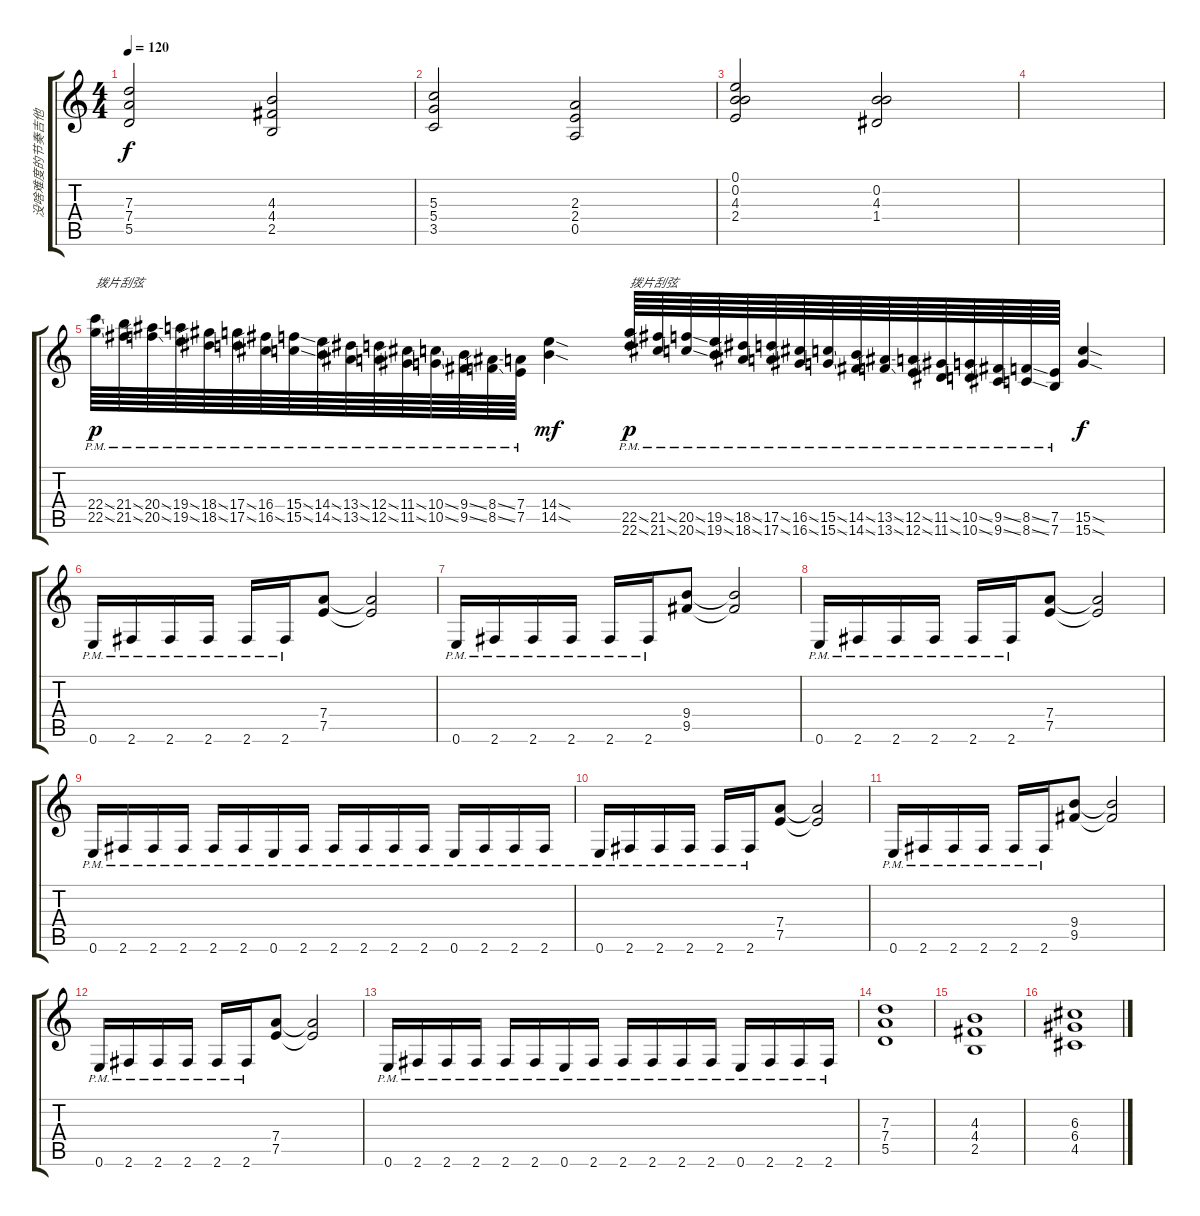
\track ("没啥难度的节奏吉他" "没啥难度的节奏吉他") {instrument distortionguitar}
\staff {score tabs}
\tuning (E4 B3 G3 D3 A2 E2) {hide}
\ts (4 4)
\tempo 120
\clef g2
\ks c
(7.3 7.4 5.5).2{dy f} (4.3 4.4 2.5).2 |
(5.3 5.4 3.5).2 (2.3 2.4 0.5).2 |
(0.1 0.2 4.3 2.4).2 (0.2 4.3 1.4).2 |
|
(22.4{ss pm} 22.5{ss pm}).64{txt "拨片刮弦" dy p} (21.4{ss pm} 21.5{ss pm}).64 (20.4{ss pm} 20.5{ss pm}).64 (19.4{ss pm} 19.5{ss pm}).64 (18.4{ss pm} 18.5{ss pm}).64 (17.4{ss pm} 17.5{ss pm}).64 (16.4{pm} 16.5{ss pm}).64 (15.4{ss pm} 15.5{ss pm}).64 (14.4{ss pm} 14.5{ss pm}).64 (13.4{ss pm} 13.5{ss pm}).64 (12.4{ss pm} 12.5{ss pm}).64 (11.4{ss pm} 11.5{ss pm}).64 (10.4{ss pm} 10.5{ss pm}).64 (9.4{ss pm} 9.5{ss pm}).64 (8.4{ss pm} 8.5{ss pm}).64 (7.4{pm} 7.5{pm}).64 (14.4{sod} 14.5{sod}).4{dy mf} (22.5{ss pm} 22.6{ss}).64{txt "拨片刮弦" dy p} (21.5{ss pm} 21.6{ss}).64 (20.5{ss pm} 20.6{ss}).64 (19.5{ss pm} 19.6{ss}).64 (18.5{ss pm} 18.6{ss}).64 (17.5{ss pm} 17.6{ss}).64 (16.5{ss pm} 16.6{ss}).64 (15.5{ss pm} 15.6{ss}).64 (14.5{ss pm} 14.6{ss}).64 (13.5{ss pm} 13.6{ss}).64 (12.5{ss pm} 12.6{ss}).64 (11.5{ss pm} 11.6{ss}).64 (10.5{ss pm} 10.6{ss}).64 (9.5{ss pm} 9.6{ss}).64 (8.5{ss pm} 8.6{ss}).64 (7.5{pm} 7.6).64 (15.5{sod} 15.6{sod}).4{dy f} |
0.6{pm}.16 2.6{pm}.16 2.6{pm}.16 2.6{pm}.16 2.6{pm}.16 2.6{pm}.16 (7.4 7.5).8 (7.4{t} 7.5{t}).2 |
0.6{pm}.16 2.6{pm}.16 2.6{pm}.16 2.6{pm}.16 2.6{pm}.16 2.6{pm}.16 (9.4 9.5).8 (9.4{t} 9.5{t}).2 |
0.6{pm}.16 2.6{pm}.16 2.6{pm}.16 2.6{pm}.16 2.6{pm}.16 2.6{pm}.16 (7.4 7.5).8 (7.4{t} 7.5{t}).2 |
0.6{pm}.16 2.6{pm}.16 2.6{pm}.16 2.6{pm}.16 2.6{pm}.16 2.6{pm}.16 0.6{pm}.16 2.6{pm}.16 2.6{pm}.16 2.6{pm}.16 2.6{pm}.16 2.6{pm}.16 0.6{pm}.16 2.6{pm}.16 2.6{pm}.16 2.6{pm}.16 |
0.6{pm}.16 2.6{pm}.16 2.6{pm}.16 2.6{pm}.16 2.6{pm}.16 2.6{pm}.16 (7.4 7.5).8 (7.4{t} 7.5{t}).2 |
0.6{pm}.16 2.6{pm}.16 2.6{pm}.16 2.6{pm}.16 2.6{pm}.16 2.6{pm}.16 (9.4 9.5).8 (9.4{t} 9.5{t}).2 |
0.6{pm}.16 2.6{pm}.16 2.6{pm}.16 2.6{pm}.16 2.6{pm}.16 2.6{pm}.16 (7.4 7.5).8 (7.4{t} 7.5{t}).2 |
0.6{pm}.16 2.6{pm}.16 2.6{pm}.16 2.6{pm}.16 2.6{pm}.16 2.6{pm}.16 0.6{pm}.16 2.6{pm}.16 2.6{pm}.16 2.6{pm}.16 2.6{pm}.16 2.6{pm}.16 0.6{pm}.16 2.6{pm}.16 2.6{pm}.16 2.6{pm}.16 |
(7.3 7.4 5.5).1 |
(4.3 4.4 2.5).1 |
(6.3 6.4 4.5).1
